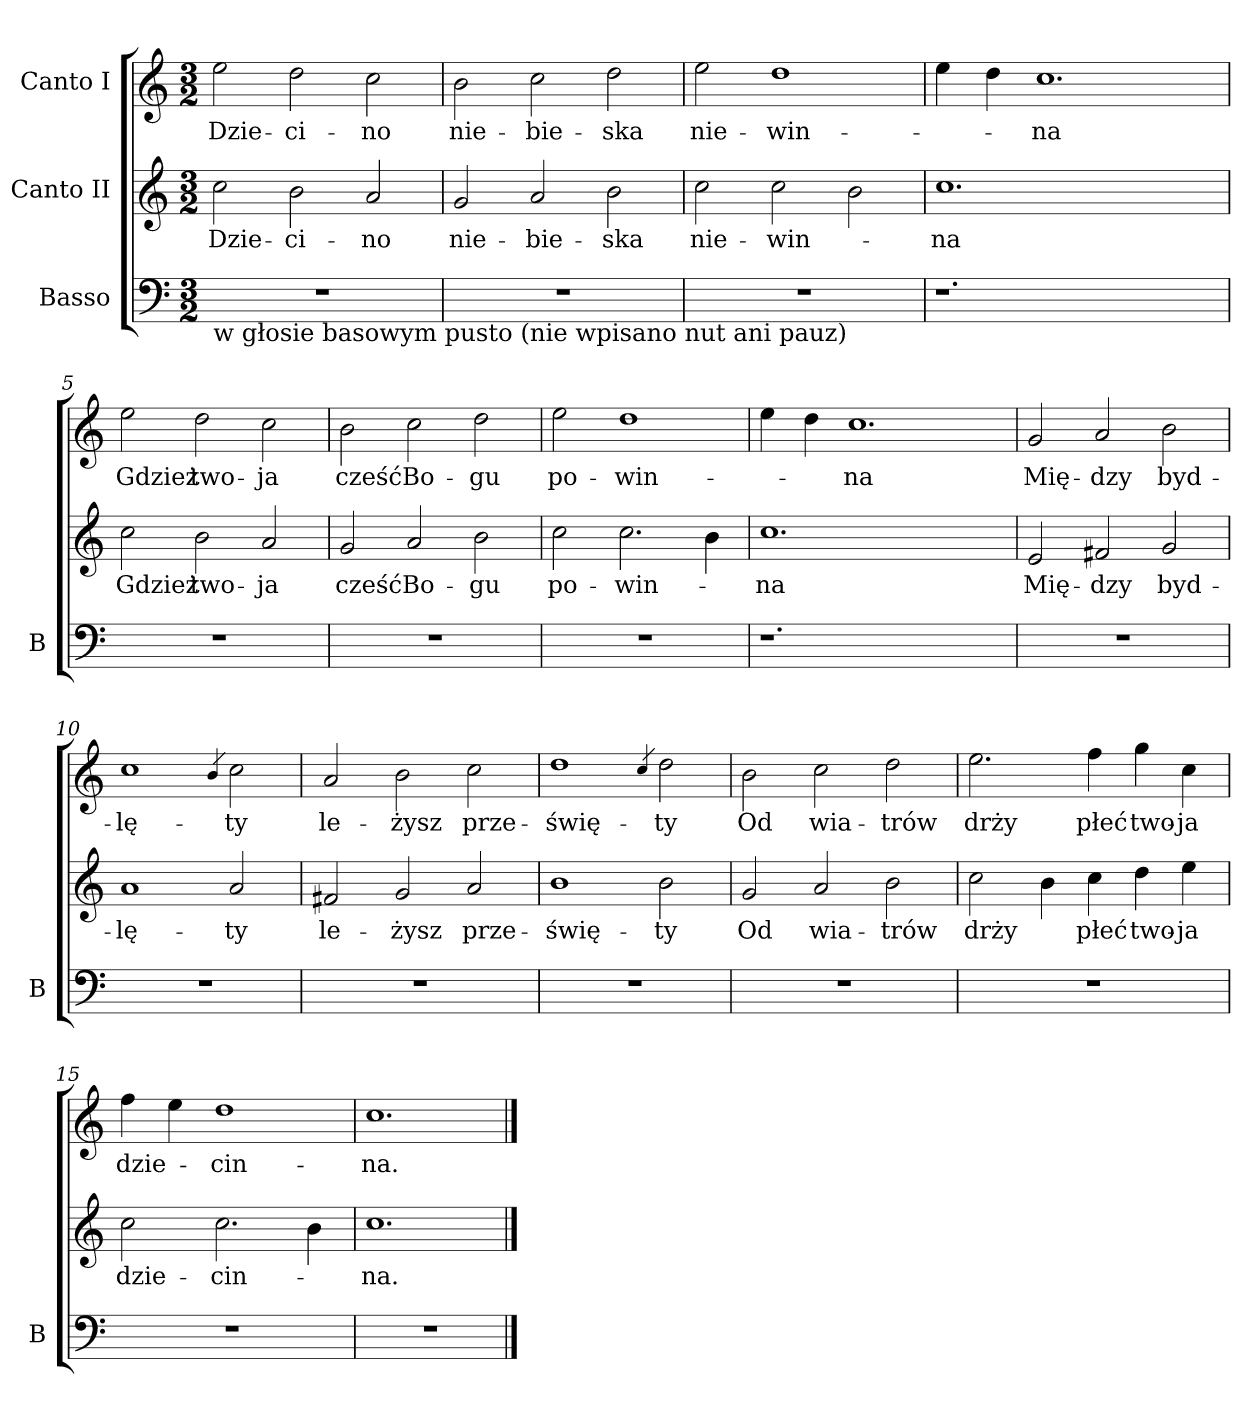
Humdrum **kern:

**kern	**kern	**text	**kern	**text
*part3	*part2	*part2	*part1	*part1
*staff3	*staff2	*staff2	*staff1	*staff1
*I"Basso	*I"Canto II	*	*I"Canto I	*
*I'B	*	*	*	*
*clefF4	*clefG2	*	*clefG2	*
*k[]	*k[]	*	*k[]	*
*M3/2	*M3/2	*	*M3/2	*
=1	=1	=1	=1	=1
!LO:TX:b:t=w głosie basowym pusto (nie wpisano nut ani pauz)	!	!	!	!
1.r	2cc\	Dzie-	2ee\	Dzie-
.	2b\	-ci-	2dd\	-ci-
.	2a/	-no	2cc\	-no
=2	=2	=2	=2	=2
1.r	2g/	nie-	2b\	nie-
.	2a/	-bie-	2cc\	-bie-
.	2b\	-ska	2dd\	-ska
=3	=3	=3	=3	=3
1.r	2cc\	nie-	2ee\	nie-
.	2cc\	-win-	1dd	-win-
.	2b\	.	.	.
=4	=4	=4	=4	=4
1.r	1.cc	-na	4ee	.
.	.	.	4dd	.
.	.	.	1.cc	-na
2ryy	2ryy	.	.	.
=5	=5	=5	=5	=5
1.r	2cc\	Gdzież	2ee\	Gdzież
.	2b\	two-	2dd\	two-
.	2a/	-ja	2cc\	-ja
=6	=6	=6	=6	=6
1.r	2g/	cześć	2b\	cześć
.	2a/	Bo-	2cc\	Bo-
.	2b\	-gu	2dd\	-gu
=7	=7	=7	=7	=7
1.r	2cc\	po-	2ee\	po-
.	2.cc\	-win-	1dd	-win-
.	4b\	.	.	.
=8	=8	=8	=8	=8
1.r	1.cc	-na	4ee	.
.	.	.	4dd	.
.	.	.	1.cc	-na
2ryy	2ryy	.	.	.
=9	=9	=9	=9	=9
1.r	2e/	Mię-	2g/	Mię-
.	2f#X/	-dzy	2a/	-dzy
.	2g/	byd-	2b\	byd-
=10	=10	=10	=10	=10
1.r	1a	-lę-	1cc	-lę-
.	.	.	4qb/	.
.	2a/	-ty	2cc\	-ty
=11	=11	=11	=11	=11
1.r	2f#X/	le-	2a/	le-
.	2g/	-żysz	2b\	-żysz
.	2a/	prze-	2cc\	prze-
=12	=12	=12	=12	=12
1.r	1b	-świę-	1dd	-świę-
.	.	.	4qcc/	.
.	2b\	-ty	2dd\	-ty
=13	=13	=13	=13	=13
1.r	2g/	Od	2b\	Od
.	2a/	wia-	2cc\	wia-
.	2b\	-trów	2dd\	-trów
=14	=14	=14	=14	=14
1.r	2cc\	drży	2.ee\	drży
.	4b\	.	.	.
.	4cc\	płeć	4ff\	płeć
.	4dd\	two-	4gg\	two-
.	4ee\	-ja	4cc\	-ja
=15	=15	=15	=15	=15
1.r	2cc\	dzie-	4ff\	dzie-
.	.	.	4ee\	.
.	2.cc\	-cin-	1dd	-cin-
.	4b\	.	.	.
=16	=16	=16	=16	=16
1.r	1.cc	-na.	1.cc	-na.
==	==	==	==	==
*-	*-	*-	*-	*-
